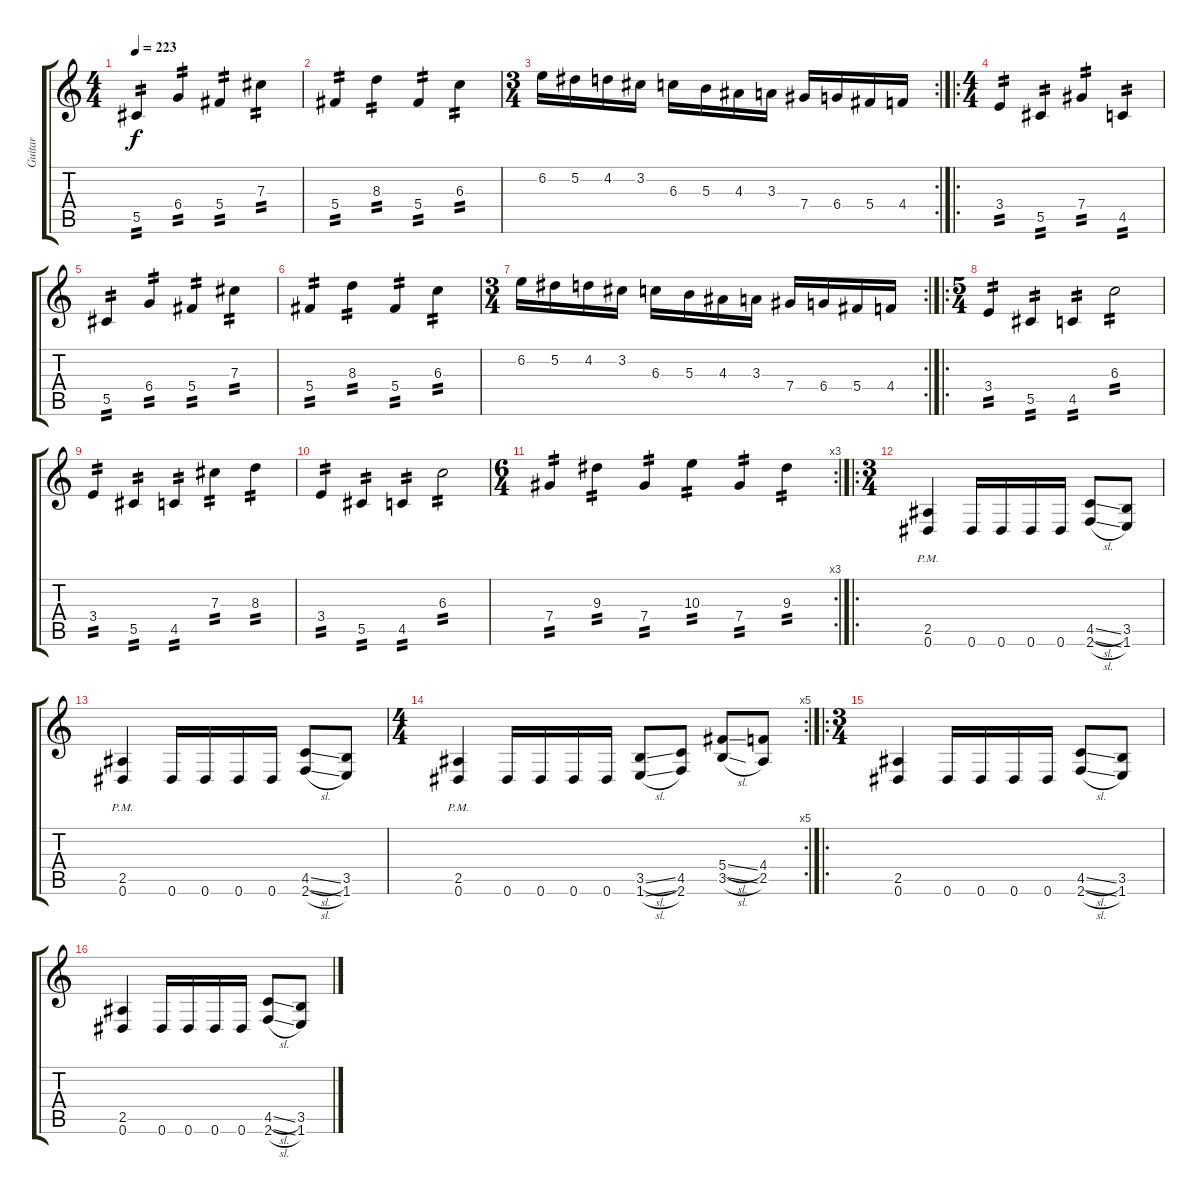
\track ("Guitar" "Guitar") {instrument overdrivenguitar}
\staff {score tabs}
\tuning (Eb4 Bb3 Gb3 Db3 Ab2 Eb2) {hide}
\ts (4 4)
\tempo 223
\clef g2
\ks c
5.5.4{tp 2 dy f} 6.4.4{tp 2} 5.4.4{tp 2} 7.3.4{tp 2} |
5.4.4{tp 2} 8.3.4{tp 2} 5.4.4{tp 2} 6.3.4{tp 2} |
\rc 2
\ts (3 4)
6.2.16 5.2.16 4.2.16 3.2.16 6.3.16 5.3.16 4.3.16 3.3.16 7.4.16 6.4.16 5.4.16 4.4.16 |
\ro
\ts (4 4)
3.4.4{tp 2} 5.5.4{tp 2} 7.4.4{tp 2} 4.5.4{tp 2} |
5.5.4{tp 2} 6.4.4{tp 2} 5.4.4{tp 2} 7.3.4{tp 2} |
5.4.4{tp 2} 8.3.4{tp 2} 5.4.4{tp 2} 6.3.4{tp 2} |
\rc 2
\ts (3 4)
6.2.16 5.2.16 4.2.16 3.2.16 6.3.16 5.3.16 4.3.16 3.3.16 7.4.16 6.4.16 5.4.16 4.4.16 |
\ro
\ts (5 4)
3.4.4{tp 2} 5.5.4{tp 2} 4.5.4{tp 2} 6.3.2{tp 2} |
3.4.4{tp 2} 5.5.4{tp 2} 4.5.4{tp 2} 7.3.4{tp 2} 8.3.4{tp 2} |
3.4.4{tp 2} 5.5.4{tp 2} 4.5.4{tp 2} 6.3.2{tp 2} |
\rc 3
\ts (6 4)
7.4.4{tp 2} 9.3.4{tp 2} 7.4.4{tp 2} 10.3.4{tp 2} 7.4.4{tp 2} 9.3.4{tp 2} |
\ro
\ts (3 4)
(2.5{pm} 0.6{pm}).4 0.6.16 0.6.16 0.6.16 0.6.16 (4.5{sl} 2.6{sl}).8 (3.5 1.6).8 |
(2.5{pm} 0.6{pm}).4 0.6.16 0.6.16 0.6.16 0.6.16 (4.5{sl} 2.6{sl}).8 (3.5 1.6).8 |
\rc 5
\ts (4 4)
(2.5{pm} 0.6{pm}).4 0.6.16 0.6.16 0.6.16 0.6.16 (3.5{sl} 1.6{sl}).8 (4.5 2.6).8 (5.4{sl} 3.5{sl}).8 (4.4 2.5).8 |
\ro
\ts (3 4)
(2.5 0.6).4 0.6.16 0.6.16 0.6.16 0.6.16 (4.5{sl} 2.6{sl}).8 (3.5 1.6).8 |
(2.5 0.6).4 0.6.16 0.6.16 0.6.16 0.6.16 (4.5{sl} 2.6{sl}).8 (3.5 1.6).8
